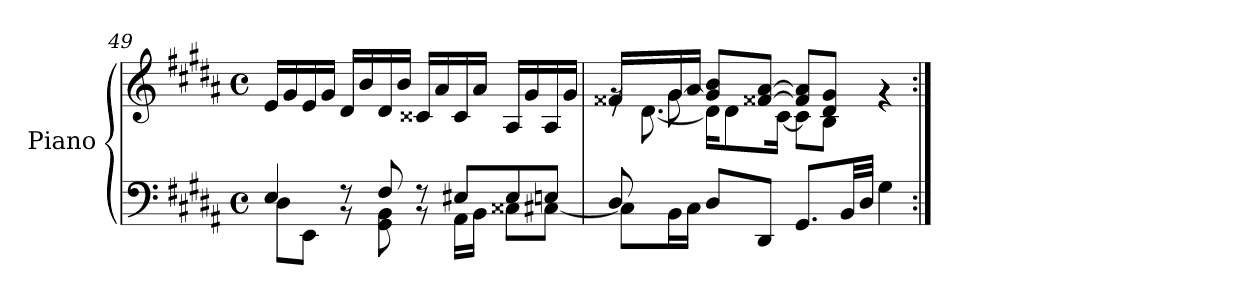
**kern	**kern
*part1	*part1
*staff2	*staff1
*I"Piano	*
*I'Pno	*
!!LO:LB:g=z
*clefF4	*clefG2
*k[f#c#g#d#a#]	*k[f#c#g#d#a#]
*M4/4	*M4/4
*met(c)	*met(c)
=49	=49
*^	*
4E/	8D#\L	16e/LL
.	.	16g#/
.	8EE\J	16e/
.	.	16g#/JJ
8rBB	8rF	16d#/LL
.	.	16b/
8F#/	8GG#\ 8BB\	16d#/
.	.	16b/JJ
8rBB	8rF	16c##X/LL
.	.	16a#/
8E#X/L	16AA#\LL	16c##/
.	16BB\JJ	16a#/JJ
8E#/	8C##X\L	16A#/LL
.	.	16g#/
8En/J	[8C#X\J	16A#/
.	.	16g#/JJ
=50	=50	=50
*	*	*MM64
*	*	*^
*	*	*	*^
8D#/	8C#\L]	16f##X/LL	16rg	8ryy
.	.	16d#/yy	[8.d#\	.
8ryy	16BB\L	16g#/	.	[8g#\
.	16C#\JJ	16a#/JJ	.	.
*	*	*MM62	*	*
8D#/L	2.ryy	8g#/] 8b/L	16d#\KL]	2.ryy
.	.	.	8d#\	.
*	*	*MM60	*	*
8DD#/J	.	[8f##X/ [8a#/J	.	.
.	.	.	[16c#\Jk	.
*	*	*MM56	*	*
8.GG#/L	.	8f##/] 8a#/]L	8c#\L]	.
*	*	*MM54	*	*
.	.	8d#/ 8g#/J	8B\J	.
32BB/LL	.	.	.	.
32D#/JJJ	.	.	.	.
*	*	*MM48	*	*
4G#\	.	4rg	4rg	.
*v	*v	*	*	*
*	*v	*v	*v
=:|!	=:|!
*-	*-
